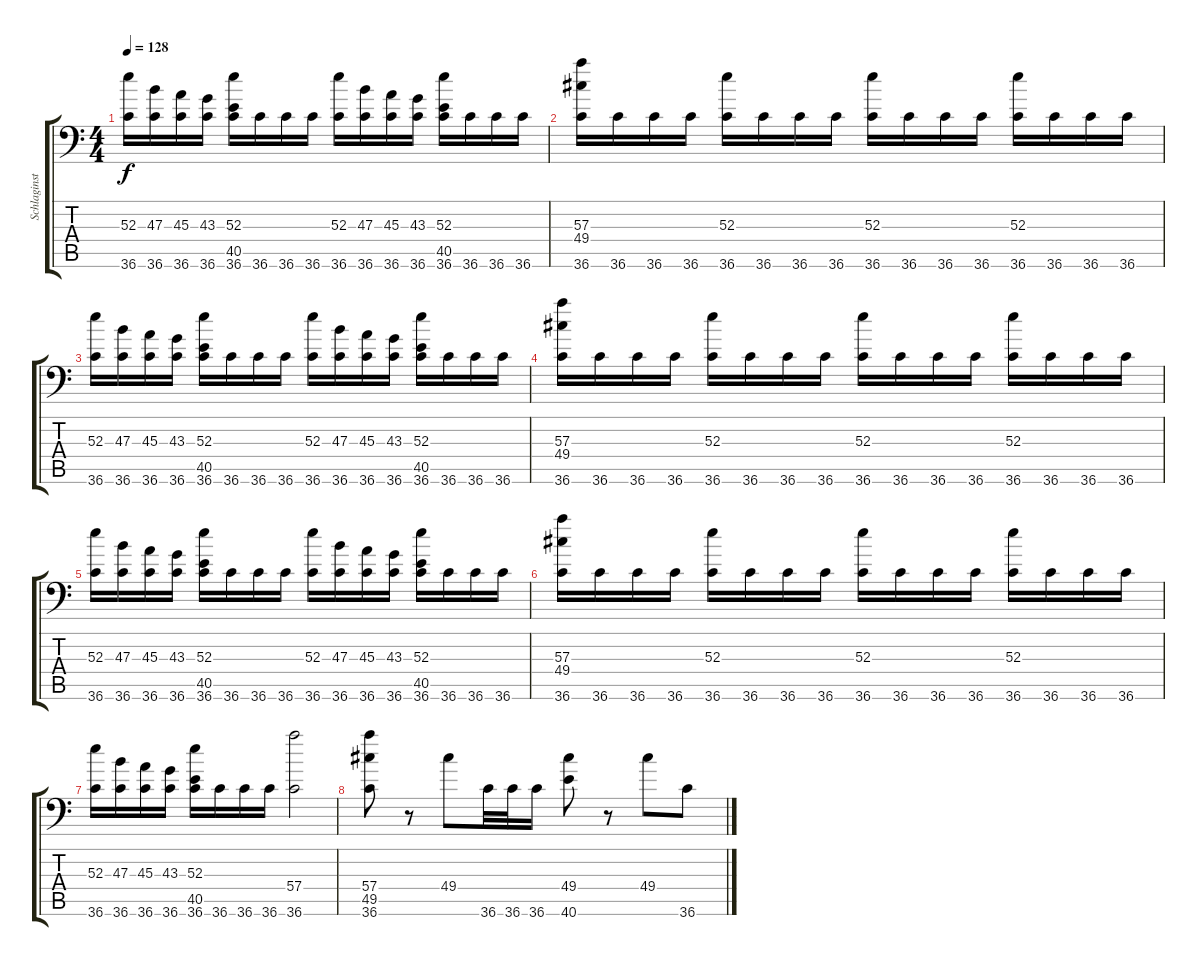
\track ("Schlaginstrumente - Auswahl" "Schlaginst") {instrument acousticgrandpiano}
\staff {score tabs}
\tuning (C-1 C-1 C-1 C-1 C-1 C-1) {hide}
\ts (4 4)
\tempo 128
\clef f4
\ks c
(52.3 36.6).16{dy f} (47.3 36.6).16 (45.3 36.6).16 (43.3 36.6).16 (52.3 40.5 36.6).16 36.6.16 36.6.16 36.6.16 (52.3 36.6).16 (47.3 36.6).16 (45.3 36.6).16 (43.3 36.6).16 (52.3 40.5 36.6).16 36.6.16 36.6.16 36.6.16 |
(57.3 49.4 36.6).16 36.6.16 36.6.16 36.6.16 (52.3 36.6).16 36.6.16 36.6.16 36.6.16 (52.3 36.6).16 36.6.16 36.6.16 36.6.16 (52.3 36.6).16 36.6.16 36.6.16 36.6.16 |
(52.3 36.6).16 (47.3 36.6).16 (45.3 36.6).16 (43.3 36.6).16 (52.3 40.5 36.6).16 36.6.16 36.6.16 36.6.16 (52.3 36.6).16 (47.3 36.6).16 (45.3 36.6).16 (43.3 36.6).16 (52.3 40.5 36.6).16 36.6.16 36.6.16 36.6.16 |
(57.3 49.4 36.6).16 36.6.16 36.6.16 36.6.16 (52.3 36.6).16 36.6.16 36.6.16 36.6.16 (52.3 36.6).16 36.6.16 36.6.16 36.6.16 (52.3 36.6).16 36.6.16 36.6.16 36.6.16 |
(52.3 36.6).16 (47.3 36.6).16 (45.3 36.6).16 (43.3 36.6).16 (52.3 40.5 36.6).16 36.6.16 36.6.16 36.6.16 (52.3 36.6).16 (47.3 36.6).16 (45.3 36.6).16 (43.3 36.6).16 (52.3 40.5 36.6).16 36.6.16 36.6.16 36.6.16 |
(57.3 49.4 36.6).16 36.6.16 36.6.16 36.6.16 (52.3 36.6).16 36.6.16 36.6.16 36.6.16 (52.3 36.6).16 36.6.16 36.6.16 36.6.16 (52.3 36.6).16 36.6.16 36.6.16 36.6.16 |
(52.3 36.6).16 (47.3 36.6).16 (45.3 36.6).16 (43.3 36.6).16 (52.3 40.5 36.6).16 36.6.16 36.6.16 36.6.16 (57.4 36.6).2 |
(57.4 49.5 36.6).8 r.8 49.4.8 36.6.32 36.6.32 36.6.16 (49.4 40.6).8 r.8 49.4.8 36.6.8
